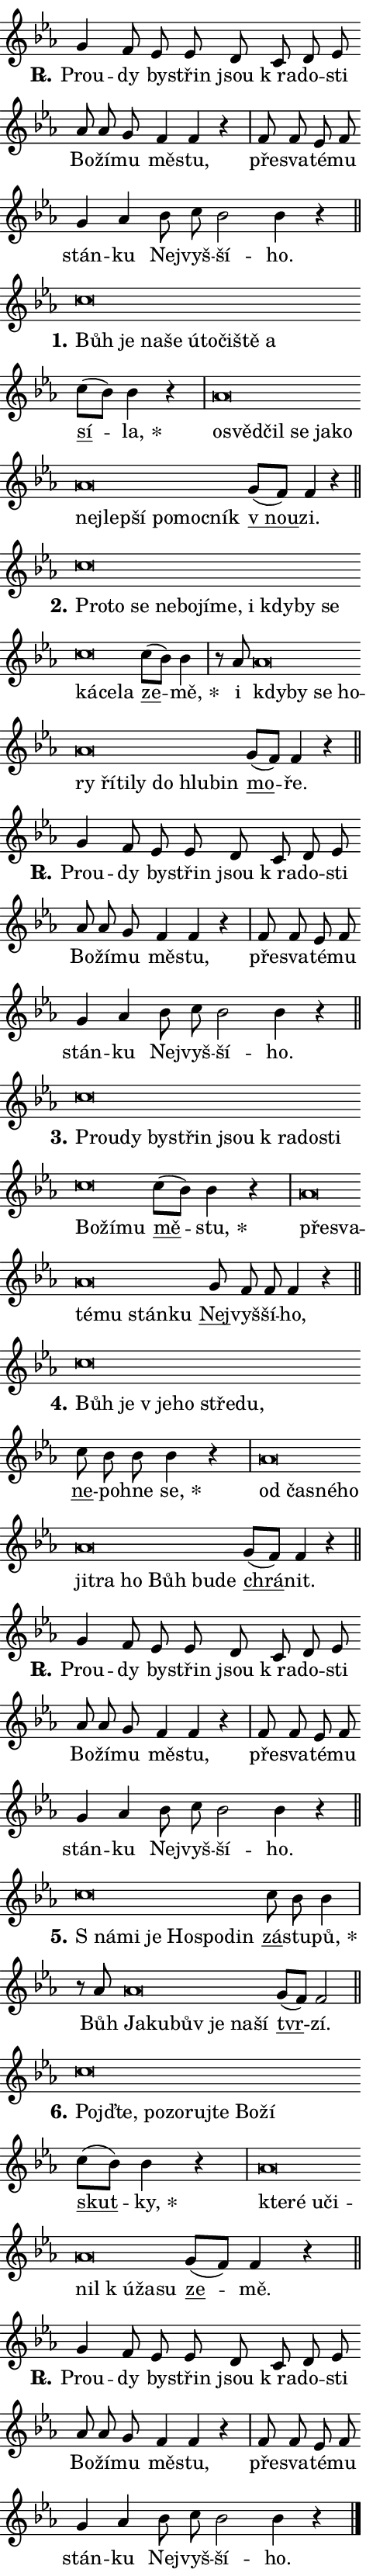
\version "2.24.0"
\header { tagline = "" }
\paper {
  indent = 0\cm
  top-margin = 0\cm
  right-margin = 0.13\cm % to fit lyric hyphens
  bottom-margin = 0\cm
  left-margin = 0\cm
  paper-width = 8\cm
  page-breaking = #ly:one-page-breaking
  system-system-spacing.basic-distance = #11
  score-system-spacing.basic-distance = #11
  ragged-last = ##f
}


%% Author: Thomas Morley
%% https://lists.gnu.org/archive/html/lilypond-user/2020-05/msg00002.html
#(define (line-position grob)
"Returns position of @var[grob} in current system:
   @code{'start}, if at first time-step
   @code{'end}, if at last time-step
   @code{'middle} otherwise
"
  (let* ((col (ly:item-get-column grob))
         (ln (ly:grob-object col 'left-neighbor))
         (rn (ly:grob-object col 'right-neighbor))
         (col-to-check-left (if (ly:grob? ln) ln col))
         (col-to-check-right (if (ly:grob? rn) rn col))
         (break-dir-left
           (and
             (ly:grob-property col-to-check-left 'non-musical #f)
             (ly:item-break-dir col-to-check-left)))
         (break-dir-right
           (and
             (ly:grob-property col-to-check-right 'non-musical #f)
             (ly:item-break-dir col-to-check-right))))
        (cond ((eqv? 1 break-dir-left) 'start)
              ((eqv? -1 break-dir-right) 'end)
              (else 'middle))))

#(define (tranparent-at-line-position vctor)
  (lambda (grob)
  "Relying on @code{line-position} select the relevant enry from @var{vctor}.
Used to determine transparency,"
    (case (line-position grob)
      ((end) (not (vector-ref vctor 0)))
      ((middle) (not (vector-ref vctor 1)))
      ((start) (not (vector-ref vctor 2))))))

noteHeadBreakVisibility =
#(define-music-function (break-visibility)(vector?)
"Makes @code{NoteHead}s transparent relying on @var{break-visibility}"
#{
  \override NoteHead.transparent =
    #(tranparent-at-line-position break-visibility)
#})

#(define delete-ledgers-for-transparent-note-heads
  (lambda (grob)
    "Reads whether a @code{NoteHead} is transparent.
If so this @code{NoteHead} is removed from @code{'note-heads} from
@var{grob}, which is supposed to be @code{LedgerLineSpanner}.
As a result ledgers are not printed for this @code{NoteHead}"
    (let* ((nhds-array (ly:grob-object grob 'note-heads))
           (nhds-list
             (if (ly:grob-array? nhds-array)
                 (ly:grob-array->list nhds-array)
                 '()))
           ;; Relies on the transparent-property being done before
           ;; Staff.LedgerLineSpanner.after-line-breaking is executed.
           ;; This is fragile ...
           (to-keep
             (remove
               (lambda (nhd)
                 (ly:grob-property nhd 'transparent #f))
               nhds-list)))
      ;; TODO find a better method to iterate over grob-arrays, similiar
      ;; to filter/remove etc for lists
      ;; For now rebuilt from scratch
      (set! (ly:grob-object grob 'note-heads)  '())
      (for-each
        (lambda (nhd)
          (ly:pointer-group-interface::add-grob grob 'note-heads nhd))
        to-keep))))

squashNotes = {
  \override NoteHead.X-extent = #'(-0.2 . 0.2)
  \override NoteHead.Y-extent = #'(-0.75 . 0)
  \override NoteHead.stencil =
    #(lambda (grob)
       (let ((pos (ly:grob-property grob 'staff-position)))
         (begin
           (if (< pos -7) (display "ERROR: Lower brevis then expected\n") (display ""))
           (if (<= pos -6) ly:text-interface::print ly:note-head::print))))
}
unSquashNotes = {
  \revert NoteHead.X-extent
  \revert NoteHead.Y-extent
  \revert NoteHead.stencil
}

hideNotes = \noteHeadBreakVisibility #begin-of-line-visible
unHideNotes = \noteHeadBreakVisibility #all-visible

% work-around for resetting accidentals
% https://lilypond.org/doc/v2.23/Documentation/notation/displaying-rhythms#unmetered-music
cadenzaMeasure = {
  \cadenzaOff
  \partial 1024 s1024
  \cadenzaOn
}

#(define-markup-command (accent layout props text) (markup?)
  "Underline accented syllable"
  (interpret-markup layout props
    #{\markup \override #'(offset . 4.3) \underline { #text }#}))

responsum = \markup \concat {
  "R" \hspace #-1.05 \path #0.1 #'((moveto 0 0.07) (lineto 0.9 0.8)) \hspace #0.05 "."
}

spaceSize = #0.6828661417322834 % exact space size for TeX Gyre Schola

\layout {
  \context {
    \Staff
    \remove "Time_signature_engraver"
    \override LedgerLineSpanner.after-line-breaking = #delete-ledgers-for-transparent-note-heads
  }
  \context {
    \Lyrics {
      \override LyricSpace.minimum-distance = \spaceSize
      \override LyricText.font-name = #"TeX Gyre Schola"
      \override LyricText.font-size = 1
      \override StanzaNumber.font-name = #"TeX Gyre Schola Bold"
      \override StanzaNumber.font-size = 1
    }
  }
  \context {
    \Score 
    \override NoteHead.text =
      #(lambda (grob) 
        (let ((pos (ly:grob-property grob 'staff-position)))
          #{\markup {
            \combine
              \halign #-0.55 \raise #(if (= pos -6) 0 0.5) \override #'(thickness . 2) \draw-line #'(3.2 . 0)
              \musicglyph "noteheads.sM1"
          }#}))
  }
}

% magnetic-lyrics.ily
%
%   written by
%     Jean Abou Samra <jean@abou-samra.fr>
%     Werner Lemberg <wl@gnu.org>
%
%   adapted by
%     Jiri Hon <jiri.hon@gmail.com>
%
% Version 2022-Apr-15

% https://www.mail-archive.com/lilypond-user@gnu.org/msg149350.html

#(define (Left_hyphen_pointer_engraver context)
   "Collect syllable-hyphen-syllable occurrences in lyrics and store
them in properties.  This engraver only looks to the left.  For
example, if the lyrics input is @code{foo -- bar}, it does the
following.

@itemize @bullet
@item
Set the @code{text} property of the @code{LyricHyphen} grob between
@q{foo} and @q{bar} to @code{foo}.

@item
Set the @code{left-hyphen} property of the @code{LyricText} grob with
text @q{foo} to the @code{LyricHyphen} grob between @q{foo} and
@q{bar}.
@end itemize

Use this auxiliary engraver in combination with the
@code{lyric-@/text::@/apply-@/magnetic-@/offset!} hook."
   (let ((hyphen #f)
         (text #f))
     (make-engraver
      (acknowledgers
       ((lyric-syllable-interface engraver grob source-engraver)
        (set! text grob)))
      (end-acknowledgers
       ((lyric-hyphen-interface engraver grob source-engraver)
        ;(when (not (grob::has-interface grob 'lyric-space-interface))
          (set! hyphen grob)));)
      ((stop-translation-timestep engraver)
       (when (and text hyphen)
         (ly:grob-set-object! text 'left-hyphen hyphen))
       (set! text #f)
       (set! hyphen #f)))))

#(define (lyric-text::apply-magnetic-offset! grob)
   "If the space between two syllables is less than the value in
property @code{LyricText@/.details@/.squash-threshold}, move the right
syllable to the left so that it gets concatenated with the left
syllable.

Use this function as a hook for
@code{LyricText@/.after-@/line-@/breaking} if the
@code{Left_@/hyphen_@/pointer_@/engraver} is active."
   (let ((hyphen (ly:grob-object grob 'left-hyphen #f)))
     (when hyphen
       (let ((left-text (ly:spanner-bound hyphen LEFT)))
         (when (grob::has-interface left-text 'lyric-syllable-interface)
           (let* ((common (ly:grob-common-refpoint grob left-text X))
                  (this-x-ext (ly:grob-extent grob common X))
                  (left-x-ext
                   (begin
                     ;; Trigger magnetism for left-text.
                     (ly:grob-property left-text 'after-line-breaking)
                     (ly:grob-extent left-text common X)))
                  ;; `delta` is the gap width between two syllables.
                  (delta (- (interval-start this-x-ext)
                            (interval-end left-x-ext)))
                  (details (ly:grob-property grob 'details))
                  (threshold (assoc-get 'squash-threshold details 0.2)))
             (when (< delta threshold)
               (let* (;; We have to manipulate the input text so that
                      ;; ligatures crossing syllable boundaries are not
                      ;; disabled.  For languages based on the Latin
                      ;; script this is essentially a beautification.
                      ;; However, for non-Western scripts it can be a
                      ;; necessity.
                      (lt (ly:grob-property left-text 'text))
                      (rt (ly:grob-property grob 'text))
                      (is-space (grob::has-interface hyphen 'lyric-space-interface))
                      (space (if is-space " " ""))
                      (extra-delta (if is-space spaceSize 0))
                      ;; Append new syllable.
                      (ltrt-space (if (and (string? lt) (string? rt))
                                (string-append lt space rt)
                                (make-concat-markup (list lt space rt))))
                      ;; Right-align `ltrt` to the right side.
                      (ltrt-space-markup (grob-interpret-markup
                               grob
                               (make-translate-markup
                                (cons (interval-length this-x-ext) 0)
                                (make-right-align-markup ltrt-space)))))
                 (begin
                   ;; Don't print `left-text`.
                   (ly:grob-set-property! left-text 'stencil #f)
                   ;; Set text and stencil (which holds all collected
                   ;; syllables so far) and shift it to the left.
                   (ly:grob-set-property! grob 'text ltrt-space)
                   (ly:grob-set-property! grob 'stencil ltrt-space-markup)
                   (ly:grob-translate-axis! grob (- (- delta extra-delta)) X))))))))))


#(define (lyric-hyphen::displace-bounds-first grob)
   ;; Make very sure this callback isn't triggered too early.
   (let ((left (ly:spanner-bound grob LEFT))
         (right (ly:spanner-bound grob RIGHT)))
     (ly:grob-property left 'after-line-breaking)
     (ly:grob-property right 'after-line-breaking)
     (ly:lyric-hyphen::print grob)))

squashThreshold = #0.4

\layout {
  \context {
    \Lyrics
    \consists #Left_hyphen_pointer_engraver
    \override LyricText.after-line-breaking =
      #lyric-text::apply-magnetic-offset!
    \override LyricHyphen.stencil = #lyric-hyphen::displace-bounds-first
    \override LyricText.details.squash-threshold = \squashThreshold
    \override LyricHyphen.minimum-distance = 0
    \override LyricHyphen.minimum-length = \squashThreshold
  }
}

squashText = \override LyricText.details.squash-threshold = 9999
unSquashText = \override LyricText.details.squash-threshold = \squashThreshold

leftText = \override LyricText.self-alignment-X = #LEFT
unLeftText = \revert LyricText.self-alignment-X

starOffset = #(lambda (grob) 
                (let ((x_offset (ly:self-alignment-interface::aligned-on-x-parent grob)))
                  (if (= x_offset 0) 0 (+ x_offset 1.2))))

star = #(define-music-function (syllable)(string?)
"Append star separator at the end of a syllable"
#{
  \once \override LyricText.X-offset = #starOffset
  \lyricmode { \markup {
    #syllable
    \override #'((font-name . "TeX Gyre Schola Bold")) \hspace #0.2 \lower #0.65 \larger "*"
  } }
#})

starAccent = #(define-music-function (syllable)(string?)
"Append star separator at the end of a syllable and make accent"
#{
  \once \override LyricText.X-offset = #starOffset
  \lyricmode { \markup {
    \accent #syllable
    \override #'((font-name . "TeX Gyre Schola Bold")) \hspace #0.2 \lower #0.65 \larger "*"
  } }
#})

breath = #(define-music-function (syllable)(string?)
"Append breathing indicator at the end of a syllable"
#{
  \lyricmode { \markup { #syllable "+" } }
#})

optionalBreath = #(define-music-function (syllable)(string?)
"Append optional breathing indicator at the end of a syllable"
#{
  \lyricmode { \markup { #syllable "(+)" } }
#})


\score {
    <<
        \new Voice = "melody" { \cadenzaOn \key es \major \relative { g'4 f8 es es d \bar "" c d es \bar "" as as g \bar "" f4 f r \cadenzaMeasure \bar "|" f8 f es f \bar "" g4 as \bar "" bes8 c bes2 bes4 r \cadenzaMeasure \bar "||" \break } }
        \new Lyrics \lyricsto "melody" { \lyricmode { \set stanza = \responsum
Prou -- dy by -- střin jsou "k ra" -- do -- sti Bo -- ží -- mu mě -- stu, pře -- sva -- té -- mu stán -- ku Nej -- vyš -- ší -- ho. } }
    >>
    \layout {}
}

\score {
    <<
        \new Voice = "melody" { \cadenzaOn \key es \major \relative { \squashNotes c''\breve*1/16 \hideNotes \breve*1/16 \bar "" \breve*1/16 \bar "" \breve*1/16 \bar "" \breve*1/16 \bar "" \breve*1/16 \bar "" \breve*1/16 \bar "" \breve*1/16 \breve*1/16 \bar "" \unHideNotes \unSquashNotes \bar "" c8[( bes)] bes4 r \cadenzaMeasure \bar "|" \squashNotes as\breve*1/16 \hideNotes \breve*1/16 \bar "" \breve*1/16 \bar "" \breve*1/16 \bar "" \breve*1/16 \bar "" \breve*1/16 \bar "" \breve*1/16 \bar "" \breve*1/16 \bar "" \breve*1/16 \bar "" \breve*1/16 \bar "" \breve*1/16 \breve*1/16 \bar "" \unHideNotes \unSquashNotes \bar "" g8[( f)] f4 r \cadenzaMeasure \bar "||" \break } }
        \new Lyrics \lyricsto "melody" { \lyricmode { \set stanza = "1."
\leftText Bůh \squashText je na -- še ú -- to -- či -- ště a \unLeftText \unSquashText \markup \accent sí -- \star la, \leftText o -- \squashText svěd -- čil se ja -- ko nej -- lep -- ší po -- moc -- ník \unLeftText \unSquashText \markup \accent "v nou" -- zi. } }
    >>
    \layout {}
}

\score {
    <<
        \new Voice = "melody" { \cadenzaOn \key es \major \relative { \squashNotes c''\breve*1/16 \hideNotes \breve*1/16 \bar "" \breve*1/16 \bar "" \breve*1/16 \bar "" \breve*1/16 \bar "" \breve*1/16 \bar "" \breve*1/16 \bar "" \breve*1/16 \bar "" \breve*1/16 \bar "" \breve*1/16 \bar "" \breve*1/16 \bar "" \breve*1/16 \bar "" \breve*1/16 \breve*1/16 \bar "" \unHideNotes \unSquashNotes \bar "" c8[( bes)] bes4 \cadenzaMeasure \bar "|" r8 as \squashNotes as\breve*1/16 \hideNotes \breve*1/16 \bar "" \breve*1/16 \bar "" \breve*1/16 \bar "" \breve*1/16 \bar "" \breve*1/16 \bar "" \breve*1/16 \bar "" \breve*1/16 \bar "" \breve*1/16 \bar "" \breve*1/16 \breve*1/16 \bar "" \unHideNotes \unSquashNotes \bar "" g8[( f)] f4 r \cadenzaMeasure \bar "||" \break } }
        \new Lyrics \lyricsto "melody" { \lyricmode { \set stanza = "2."
\leftText Pro -- \squashText to se ne -- bo -- jí -- me, i kdy -- by se ká -- ce -- la \unLeftText \unSquashText \markup \accent ze -- \star mě, i \leftText kdy -- \squashText by se ho -- ry ří -- ti -- ly do hlu -- bin \unLeftText \unSquashText \markup \accent mo -- ře. } }
    >>
    \layout {}
}

\score {
    <<
        \new Voice = "melody" { \cadenzaOn \key es \major \relative { g'4 f8 es es d \bar "" c d es \bar "" as as g \bar "" f4 f r \cadenzaMeasure \bar "|" f8 f es f \bar "" g4 as \bar "" bes8 c bes2 bes4 r \cadenzaMeasure \bar "||" \break } }
        \new Lyrics \lyricsto "melody" { \lyricmode { \set stanza = \responsum
Prou -- dy by -- střin jsou "k ra" -- do -- sti Bo -- ží -- mu mě -- stu, pře -- sva -- té -- mu stán -- ku Nej -- vyš -- ší -- ho. } }
    >>
    \layout {}
}

\score {
    <<
        \new Voice = "melody" { \cadenzaOn \key es \major \relative { \squashNotes c''\breve*1/16 \hideNotes \breve*1/16 \bar "" \breve*1/16 \bar "" \breve*1/16 \bar "" \breve*1/16 \bar "" \breve*1/16 \bar "" \breve*1/16 \bar "" \breve*1/16 \bar "" \breve*1/16 \bar "" \breve*1/16 \breve*1/16 \bar "" \unHideNotes \unSquashNotes \bar "" c8[( bes)] bes4 r \cadenzaMeasure \bar "|" \squashNotes as\breve*1/16 \hideNotes \breve*1/16 \bar "" \breve*1/16 \bar "" \breve*1/16 \bar "" \breve*1/16 \breve*1/16 \bar "" \unHideNotes \unSquashNotes \bar "" g8 f f f4 r \cadenzaMeasure \bar "||" \break } }
        \new Lyrics \lyricsto "melody" { \lyricmode { \set stanza = "3."
\leftText Prou -- \squashText dy by -- střin jsou "k ra" -- do -- sti Bo -- ží -- mu \unLeftText \unSquashText \markup \accent mě -- \star stu, \leftText pře -- \squashText sva -- té -- mu stán -- ku \unLeftText \unSquashText \markup \accent Nej -- vyš -- ší -- ho, } }
    >>
    \layout {}
}

\score {
    <<
        \new Voice = "melody" { \cadenzaOn \key es \major \relative { \squashNotes c''\breve*1/16 \hideNotes \breve*1/16 \bar "" \breve*1/16 \bar "" \breve*1/16 \bar "" \breve*1/16 \breve*1/16 \bar "" \unHideNotes \unSquashNotes \bar "" c8 bes bes bes4 r \cadenzaMeasure \bar "|" \squashNotes as\breve*1/16 \hideNotes \breve*1/16 \bar "" \breve*1/16 \bar "" \breve*1/16 \bar "" \breve*1/16 \bar "" \breve*1/16 \bar "" \breve*1/16 \bar "" \breve*1/16 \bar "" \breve*1/16 \breve*1/16 \bar "" \unHideNotes \unSquashNotes \bar "" g8[( f)] f4 r \cadenzaMeasure \bar "||" \break } }
        \new Lyrics \lyricsto "melody" { \lyricmode { \set stanza = "4."
\leftText Bůh \squashText je "v je" -- ho stře -- du, \unLeftText \unSquashText \markup \accent ne -- po -- hne \star se, \leftText od \squashText ča -- sné -- ho ji -- tra ho Bůh bu -- de \unLeftText \unSquashText \markup \accent chrá -- nit. } }
    >>
    \layout {}
}

\score {
    <<
        \new Voice = "melody" { \cadenzaOn \key es \major \relative { g'4 f8 es es d \bar "" c d es \bar "" as as g \bar "" f4 f r \cadenzaMeasure \bar "|" f8 f es f \bar "" g4 as \bar "" bes8 c bes2 bes4 r \cadenzaMeasure \bar "||" \break } }
        \new Lyrics \lyricsto "melody" { \lyricmode { \set stanza = \responsum
Prou -- dy by -- střin jsou "k ra" -- do -- sti Bo -- ží -- mu mě -- stu, pře -- sva -- té -- mu stán -- ku Nej -- vyš -- ší -- ho. } }
    >>
    \layout {}
}

\score {
    <<
        \new Voice = "melody" { \cadenzaOn \key es \major \relative { \squashNotes c''\breve*1/16 \hideNotes \breve*1/16 \bar "" \breve*1/16 \bar "" \breve*1/16 \bar "" \breve*1/16 \breve*1/16 \bar "" \unHideNotes \unSquashNotes \bar "" c8 bes bes4 \cadenzaMeasure \bar "|" r8 as \squashNotes as\breve*1/16 \hideNotes \breve*1/16 \bar "" \breve*1/16 \bar "" \breve*1/16 \bar "" \breve*1/16 \breve*1/16 \bar "" \unHideNotes \unSquashNotes \bar "" g8[( f)] f2 \cadenzaMeasure \bar "||" \break } }
        \new Lyrics \lyricsto "melody" { \lyricmode { \set stanza = "5."
\leftText "S ná" -- \squashText mi je Ho -- spo -- din \unLeftText \unSquashText \markup \accent zá -- stu -- \star pů, Bůh \leftText Ja -- \squashText ku -- bův je na -- ší \unLeftText \unSquashText \markup \accent tvr -- zí. } }
    >>
    \layout {}
}

\score {
    <<
        \new Voice = "melody" { \cadenzaOn \key es \major \relative { \squashNotes c''\breve*1/16 \hideNotes \breve*1/16 \bar "" \breve*1/16 \bar "" \breve*1/16 \bar "" \breve*1/16 \bar "" \breve*1/16 \bar "" \breve*1/16 \breve*1/16 \bar "" \unHideNotes \unSquashNotes \bar "" c8[( bes)] bes4 r \cadenzaMeasure \bar "|" \squashNotes as\breve*1/16 \hideNotes \breve*1/16 \bar "" \breve*1/16 \bar "" \breve*1/16 \bar "" \breve*1/16 \bar "" \breve*1/16 \bar "" \breve*1/16 \breve*1/16 \bar "" \unHideNotes \unSquashNotes \bar "" g8[( f)] f4 r \cadenzaMeasure \bar "||" \break } }
        \new Lyrics \lyricsto "melody" { \lyricmode { \set stanza = "6."
\leftText Pojď -- \squashText te, po -- zo -- ruj -- te Bo -- ží \unLeftText \unSquashText \markup \accent skut -- \star ky, \leftText kte -- \squashText ré u -- či -- nil "k ú" -- ža -- su \unLeftText \unSquashText \markup \accent ze -- mě. } }
    >>
    \layout {}
}

\score {
    <<
        \new Voice = "melody" { \cadenzaOn \key es \major \relative { g'4 f8 es es d \bar "" c d es \bar "" as as g \bar "" f4 f r \cadenzaMeasure \bar "|" f8 f es f \bar "" g4 as \bar "" bes8 c bes2 bes4 r \cadenzaMeasure \bar "||" \break } \bar "|." }
        \new Lyrics \lyricsto "melody" { \lyricmode { \set stanza = \responsum
Prou -- dy by -- střin jsou "k ra" -- do -- sti Bo -- ží -- mu mě -- stu, pře -- sva -- té -- mu stán -- ku Nej -- vyš -- ší -- ho. } }
    >>
    \layout {}
}
